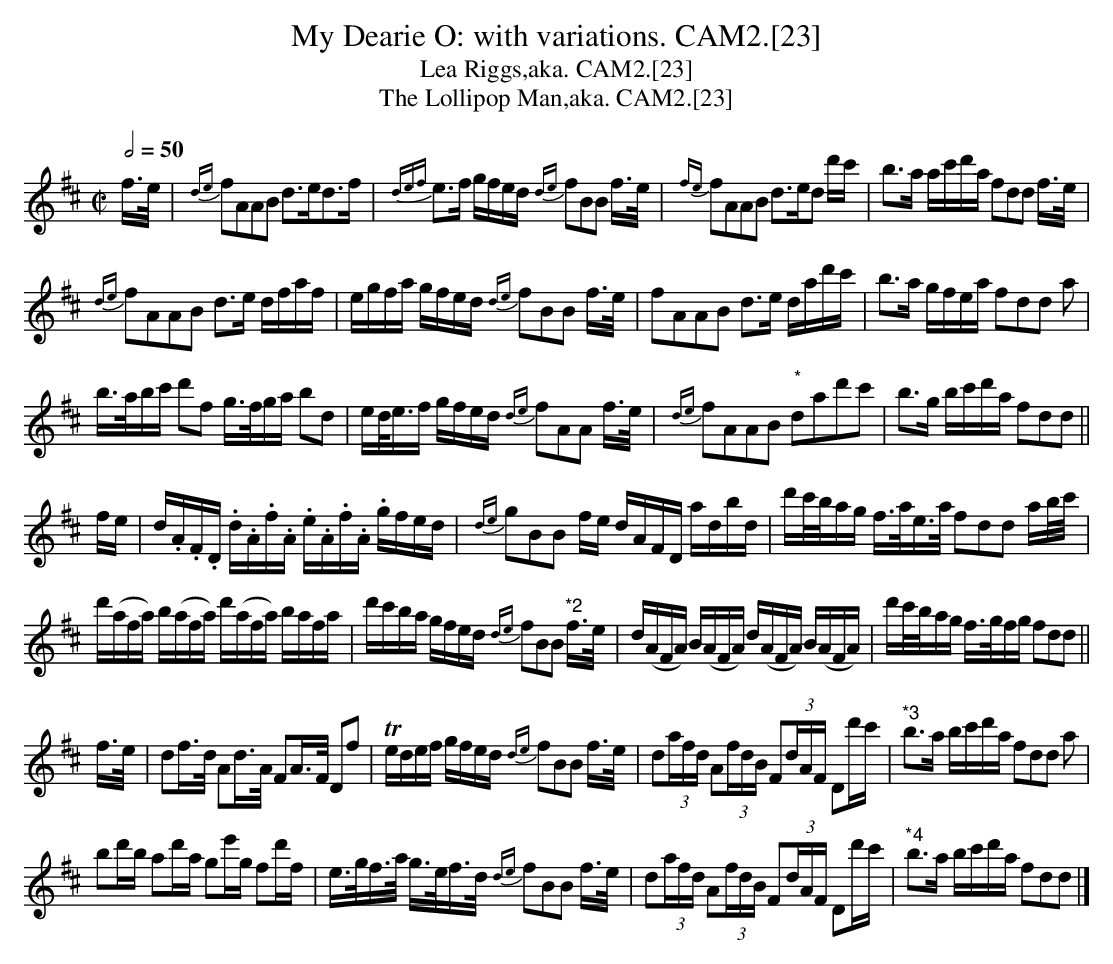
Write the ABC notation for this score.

X:1
T:My Dearie O: with variations. CAM2.[23]
T:Lea Riggs,aka. CAM2.[23]
T:Lollipop Man,aka. CAM2.[23], The
M:C|
L:1/8
Q:2/4=50
K:D
f/>e/ | {de}fAAB d>ed>f | {def}e>f g/f/e/d/ {de}fBB f/>e/ | \
{fe}fAAB d>ed d'/c'/ | b>a a/c'/d'/a/ fdd f/>e/ |
{de}fAAB d>e d/f/a/f/ | e/g/f/a/ g/f/e/d/ {de}fBB f/>e/ | \
fAAB d>e d/a/d'/c'/ | b>a g/f/e/a/ fdd a |
b/>a/b/c'/ d'f g/>f/g/a/ bd | e/d/<e/f/ g/f/e/d/ {de}fAA f/>e/ | \
{de}fAAB "*" dad'c' | b>g b/c'/d'/a/ fdd ||
f/e/ | d/.A/.F/.D/. d/.A/.f/.A/. e/.A/.f/.A/. g/f/e/d/ | \
{de}gBB f/e/ d/A/F/D/ a/d/b/d/ | d'/c'//b//a/g/ f/>a/e/>a/ fdd a/b//c'// |
d'/(a/f/a/) b/(a/f/a/) d'/(a/f/a/) b/a/f/a/ | d'/c'/b/a/ g/f/e/d/ {de}fBB "*2" f/>e/ | \
d/(A/F/A/) B/(A/F/A/) d/(A/F/A/) B/(A/F/A/) | d'/c'//b//a/g/ f/>g/f/g/ fdd ||
f/>e/ | df/>d/ Ad/>A/ FA/>F/ Df | Te/d/e/f/ g/f/e/d/ {de}fBB f/>e/ | \
d(3a/f/d/ A(3f/d/B/ F(3d/A/F/ Dd'/c'/ | "*3"b>a b/c'/d'/a/ fdd a |
bd'/b/ ad'/a/ ge'/g/ fd'/f/ | e/>g/f/>a/ g/>e/f/>d/ {de}fBB f/>e/ | \
d(3a/f/d/ A(3f/d/B/ F(3d/A/F/ Dd'/c'/ | "*4" b>a b/c'/d'/a/ fdd |]
